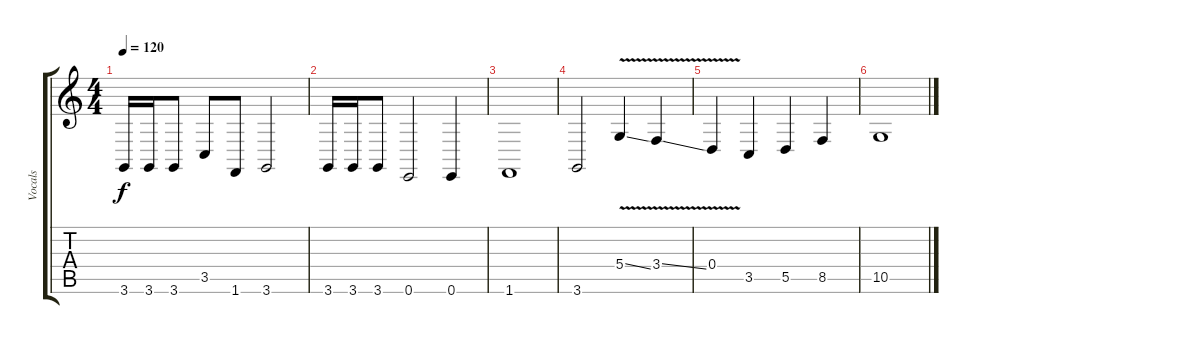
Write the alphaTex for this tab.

\track ("Vocals" "Vocals") {instrument clarinet}
\staff {score tabs}
\tuning (E4 B3 G3 D3 A2 E2) {hide}
\ts (4 4)
\tempo 120
\clef g2
\ks c
3.6.16{dy f} 3.6.16 3.6.8 3.5.8 1.6.8 3.6.2 |
3.6.16 3.6.16 3.6.8 0.6.2 0.6.4 |
1.6.1 |
3.6.2 5.4{v ss}.4 3.4{v ss}.4 |
0.4{v}.4 3.5.4 5.5.4 8.5.4 |
10.5.1
